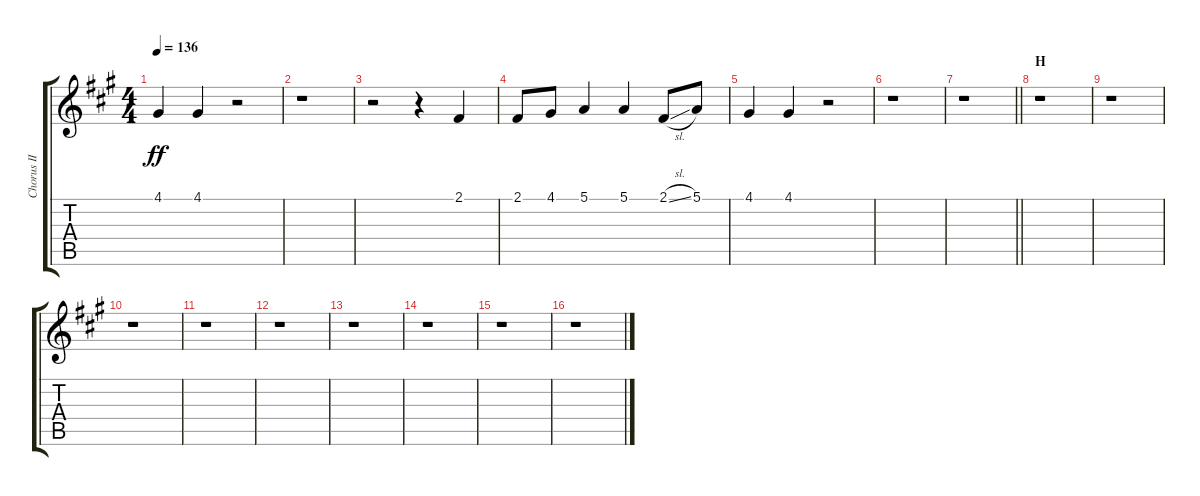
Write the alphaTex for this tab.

\track ("Chorus II" "Chorus II") {instrument voiceoohs}
\staff {score tabs}
\tuning (E4 B3 G3 D3 A2 E2) {hide}
\ts (4 4)
\tempo 136
\clef g2
\ks a
4.1.4{dy ff} 4.1.4 r.2 |
r.1 |
r.2 r.4 2.1.4 |
2.1.8 4.1.8 5.1.4 5.1.4 2.1{sl}.8 5.1.8 |
4.1.4 4.1.4 r.2 |
r.1 |
\barLineRight lightlight
r.1 |
\section ("" "H")
r.1 |
r.1 |
r.1 |
r.1 |
r.1 |
r.1 |
r.1 |
r.1 |
r.1
